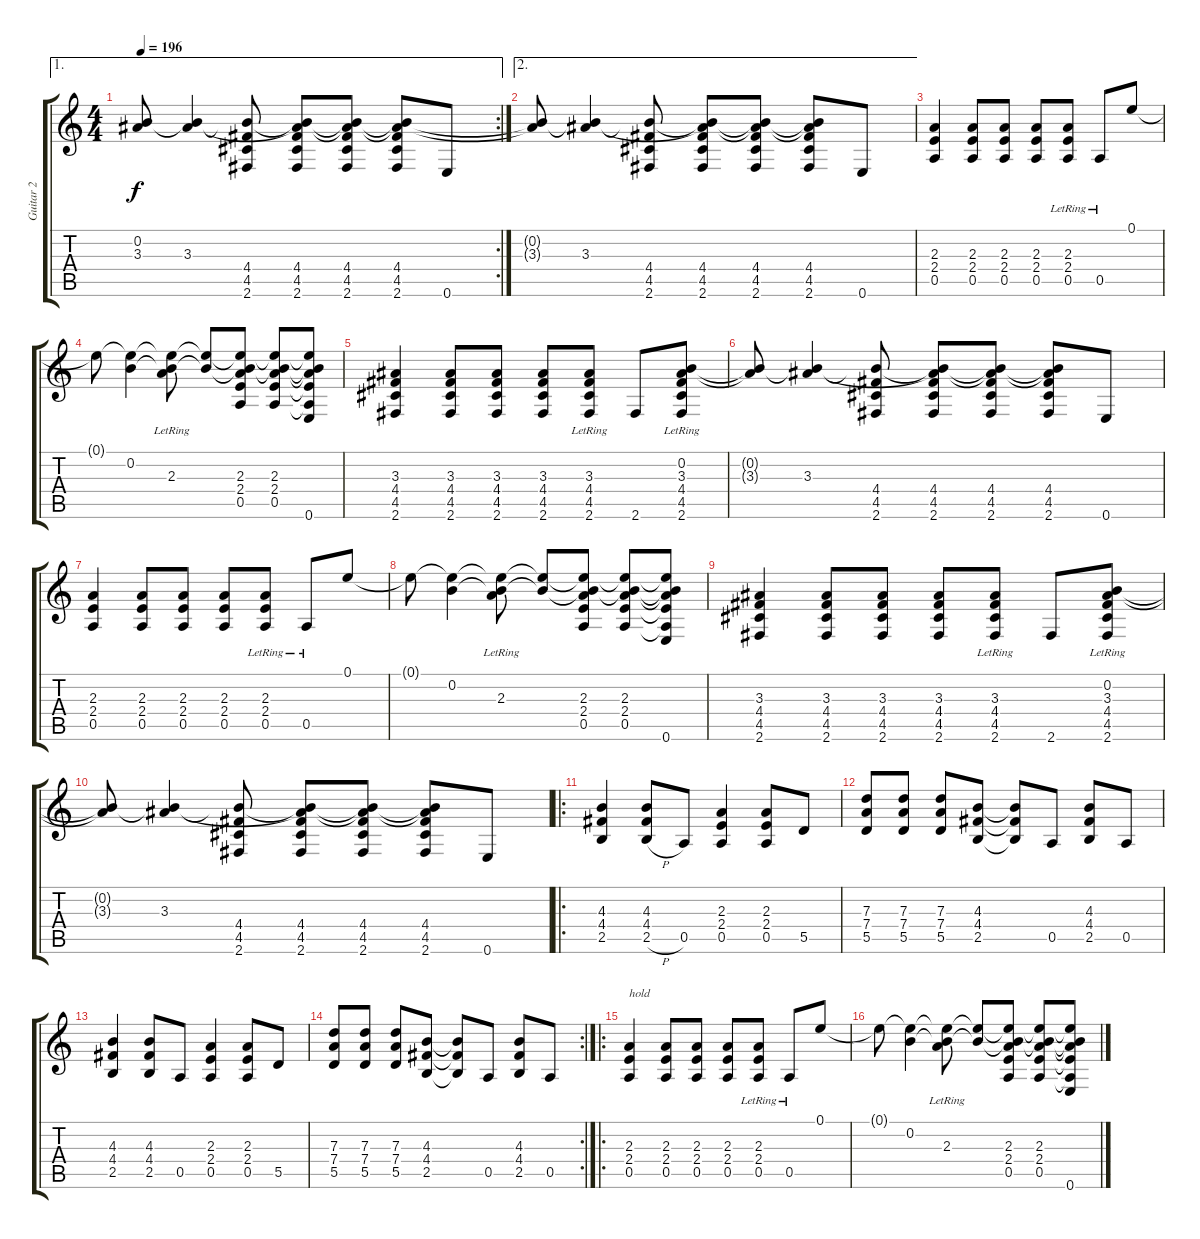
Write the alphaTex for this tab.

\track ("Guitar 2" "Guitar 2") {instrument overdrivenguitar}
\staff {score tabs}
\tuning (E4 B3 G3 D3 A2 E2) {hide}
\ae 1
\rc 2
\ts (4 4)
\tempo 196
\clef g2
\ks c
(0.2{t} 3.3{t}).8{dy f} (0.2{t} 3.3).4 (0.2{t} 4.4 4.5 2.6).8 (0.2{t} 3.3{t} 4.4 4.5 2.6).8 (0.2{t} 3.3{t} 4.4 4.5 2.6).8 (0.2{t} 3.3{t} 4.4 4.5 2.6).8 0.6.8 |
\ae 2
(0.2{t} 3.3{t}).8 (0.2{t} 3.3).4 (0.2{t} 4.4 4.5 2.6).8 (0.2{t} 3.3{t} 4.4 4.5 2.6).8 (0.2{t} 3.3{t} 4.4 4.5 2.6).8 (0.2{t} 3.3{t} 4.4 4.5 2.6).8 0.6.8 |
(2.3 2.4 0.5).4 (2.3 2.4 0.5).8 (2.3 2.4 0.5).8 (2.3 2.4 0.5).8 (2.3{lr} 2.4{lr} 0.5).8 0.5{lr}.8 0.1.8 |
0.1{t}.8 (0.1{t} 0.2).4 (0.1{t} 0.2{t} 2.3{lr}).8 (0.1{t} 0.2{t}).8 (0.1{t} 0.2{t} 2.3 2.4 0.5).8 (0.1{t} 0.2{t} 2.3 2.4 0.5).8 (0.1{t} 0.2{t} 2.3{t} 2.4{t} 0.5{t} 0.6).8 |
(3.3 4.4 4.5 2.6).4 (3.3 4.4 4.5 2.6).8 (3.3 4.4 4.5 2.6).8 (3.3 4.4 4.5 2.6).8 (3.3{lr} 4.4{lr} 4.5{lr} 2.6).8 2.6.8 (0.2 3.3 4.4{lr} 4.5{lr} 2.6{lr}).8 |
(0.2{t} 3.3{t}).8 (0.2{t} 3.3).4 (0.2{t} 4.4 4.5 2.6).8 (0.2{t} 3.3{t} 4.4 4.5 2.6).8 (0.2{t} 3.3{t} 4.4 4.5 2.6).8 (0.2{t} 3.3{t} 4.4 4.5 2.6).8 0.6.8 |
(2.3 2.4 0.5).4 (2.3 2.4 0.5).8 (2.3 2.4 0.5).8 (2.3 2.4 0.5).8 (2.3{lr} 2.4{lr} 0.5).8 0.5{lr}.8 0.1.8 |
0.1{t}.8 (0.1{t} 0.2).4 (0.1{t} 0.2{t} 2.3{lr}).8 (0.1{t} 0.2{t}).8 (0.1{t} 0.2{t} 2.3 2.4 0.5).8 (0.1{t} 0.2{t} 2.3 2.4 0.5).8 (0.1{t} 0.2{t} 2.3{t} 2.4{t} 0.5{t} 0.6).8 |
(3.3 4.4 4.5 2.6).4 (3.3 4.4 4.5 2.6).8 (3.3 4.4 4.5 2.6).8 (3.3 4.4 4.5 2.6).8 (3.3{lr} 4.4{lr} 4.5{lr} 2.6).8 2.6.8 (0.2 3.3 4.4{lr} 4.5{lr} 2.6{lr}).8 |
(0.2{t} 3.3{t}).8 (0.2{t} 3.3).4 (0.2{t} 4.4 4.5 2.6).8 (0.2{t} 3.3{t} 4.4 4.5 2.6).8 (0.2{t} 3.3{t} 4.4 4.5 2.6).8 (0.2{t} 3.3{t} 4.4 4.5 2.6).8 0.6.8 |
\ro
(4.3 4.4 2.5).4 (4.3 4.4 2.5{h}).8 0.5.8 (2.3 2.4 0.5).4 (2.3 2.4 0.5).8 5.5.8 |
(7.3 7.4 5.5).8 (7.3 7.4 5.5).8 (7.3 7.4 5.5).8 (4.3 4.4 2.5).8 (4.3{t} 4.4{t} 2.5{t}).8 0.5.8 (4.3 4.4 2.5).8 0.5.8 |
(4.3 4.4 2.5).4 (4.3 4.4 2.5).8 0.5.8 (2.3 2.4 0.5).4 (2.3 2.4 0.5).8 5.5.8 |
\rc 2
(7.3 7.4 5.5).8 (7.3 7.4 5.5).8 (7.3 7.4 5.5).8 (4.3 4.4 2.5).8 (4.3{t} 4.4{t} 2.5{t}).8 0.5.8 (4.3 4.4 2.5).8 0.5.8 |
\ro
(2.3 2.4 0.5).4{txt "hold"} (2.3 2.4 0.5).8 (2.3 2.4 0.5).8 (2.3 2.4 0.5).8 (2.3{lr} 2.4{lr} 0.5).8 0.5{lr}.8 0.1.8 |
0.1{t}.8 (0.1{t} 0.2).4 (0.1{t} 0.2{t} 2.3{lr}).8 (0.1{t} 0.2{t}).8 (0.1{t} 0.2{t} 2.3 2.4 0.5).8 (0.1{t} 0.2{t} 2.3 2.4 0.5).8 (0.1{t} 0.2{t} 2.3{t} 2.4{t} 0.5{t} 0.6).8
